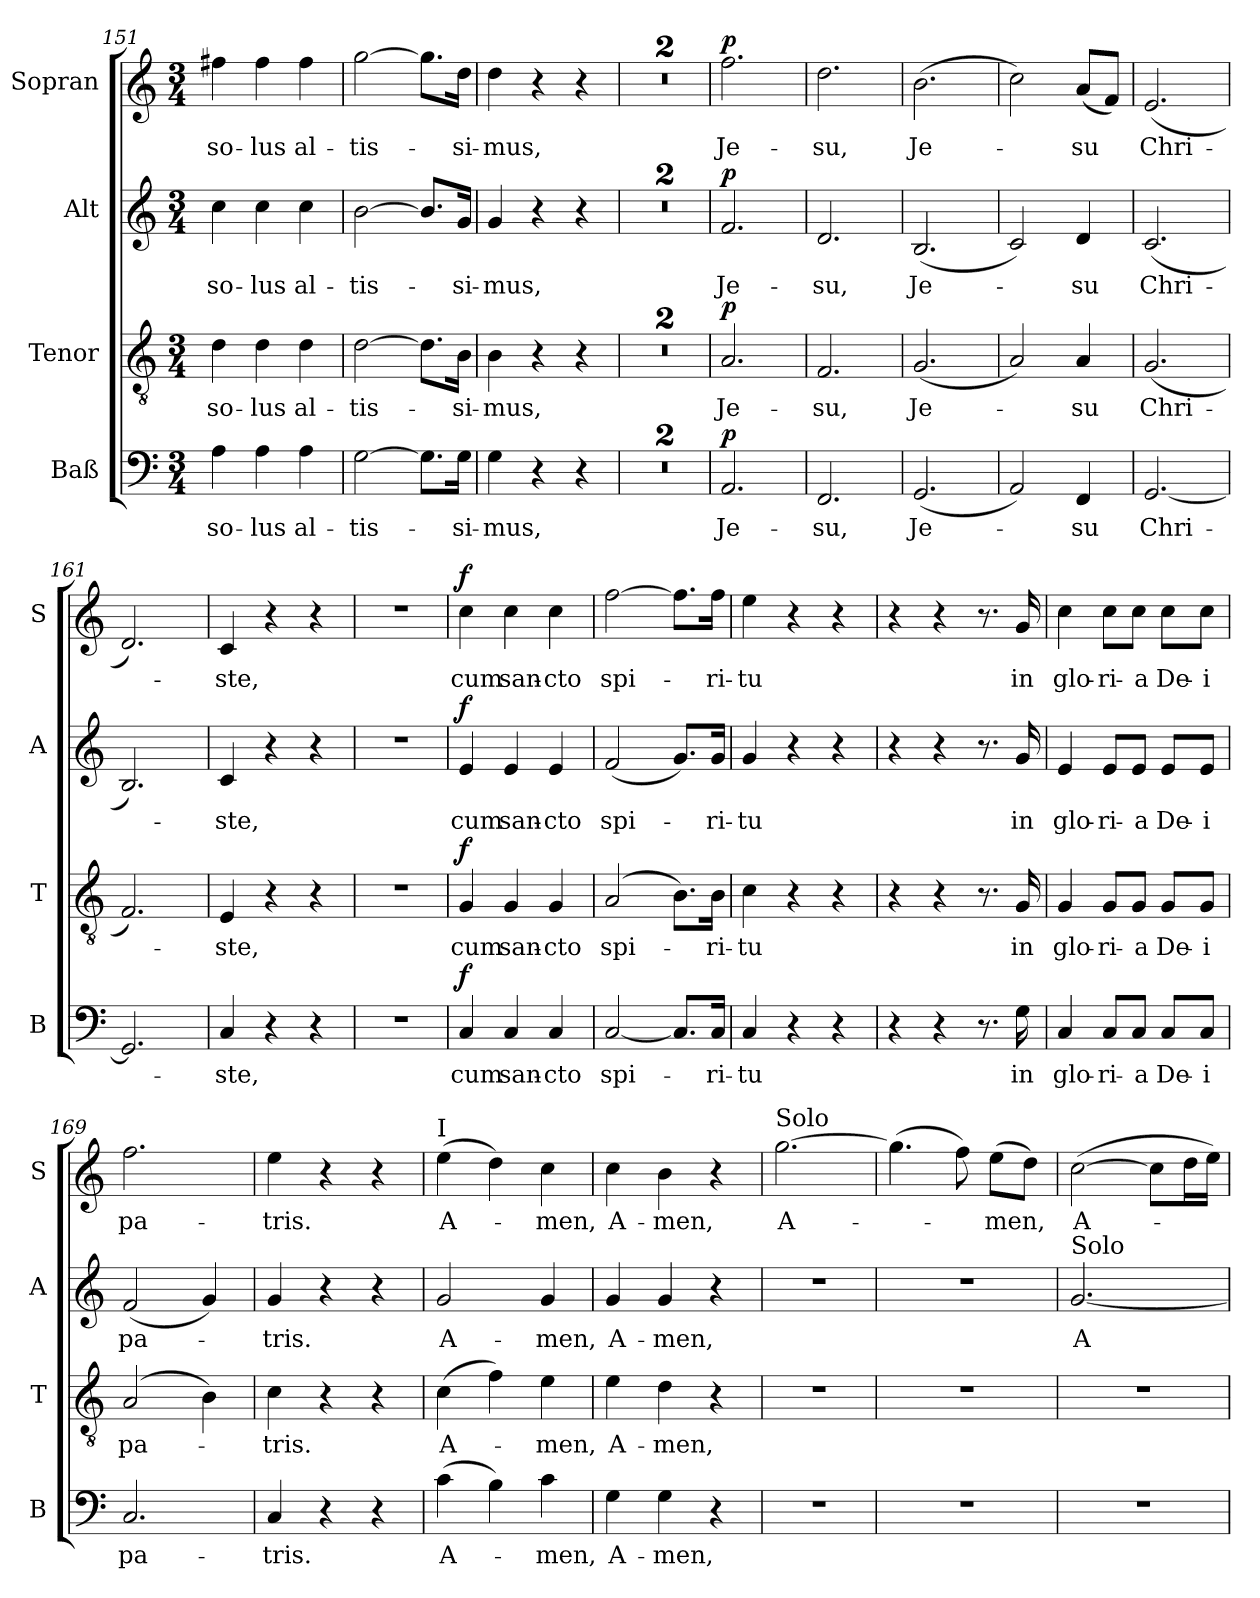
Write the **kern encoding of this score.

**kern	**text	**dynam	**kern	**text	**dynam	**kern	**text	**dynam	**kern	**text	**dynam
*part4	*part4	*part4	*part3	*part3	*part3	*part2	*part2	*part2	*part1	*part1	*part1
*staff4	*staff4	*staff4	*staff3	*staff3	*staff3	*staff2	*staff2	*staff2	*staff1	*staff1	*staff1
*I"Baß	*	*	*I"Tenor	*	*	*I"Alt	*	*	*I"Sopran	*	*
*I'B	*	*	*I'T	*	*	*I'A	*	*	*I'S	*	*
*clefF4	*	*	*clefGv2	*	*	*clefG2	*	*	*clefG2	*	*
*k[]	*	*	*k[]	*	*	*k[]	*	*	*k[]	*	*
*M3/4	*	*	*M3/4	*	*	*M3/4	*	*	*M3/4	*	*
=151	=151	=151	=151	=151	=151	=151	=151	=151	=151	=151	=151
!	!LO:LY:b	!	!	!LO:LY:b	!	!	!LO:LY:b	!	!	!LO:LY:b	!
4A\	so-	.	4d\	so-	.	4cc\	so-	.	4ff#X\	so-	.
!	!LO:LY:b	!	!	!LO:LY:b	!	!	!LO:LY:b	!	!	!LO:LY:b	!
4A\	lus	.	4d\	lus	.	4cc\	lus	.	4ff#\	lus	.
!	!LO:LY:b	!	!	!LO:LY:b	!	!	!LO:LY:b	!	!	!LO:LY:b	!
4A\	al-	.	4d\	al-	.	4cc\	al-	.	4ff#\	al-	.
=152	=152	=152	=152	=152	=152	=152	=152	=152	=152	=152	=152
!	!LO:LY:b	!	!	!LO:LY:b	!	!	!LO:LY:b	!	!	!LO:LY:b	!
[2G\	tis-	.	[2d\	tis-	.	[2b\	tis-	.	[2gg\	tis-	.
8.G\L]	.	.	8.d\L]	.	.	8.b/L]	.	.	8.gg\L]	.	.
!	!LO:LY:b	!	!	!LO:LY:b	!	!	!LO:LY:b	!	!	!LO:LY:b	!
16G\Jk	si-	.	16B\Jk	si-	.	16g/Jk	si-	.	16dd\Jk	si-	.
=153	=153	=153	=153	=153	=153	=153	=153	=153	=153	=153	=153
!	!LO:LY:b	!	!	!LO:LY:b	!	!	!LO:LY:b	!	!	!LO:LY:b	!
4G\	mus,	.	4B\	mus,	.	4g/	mus,	.	4dd\	mus,	.
4r	.	.	4r	.	.	4r	.	.	4r	.	.
4r	.	.	4r	.	.	4r	.	.	4r	.	.
=154	=154	=154	=154	=154	=154	=154	=154	=154	=154	=154	=154
!LO:N:vis=2	!	!	!LO:N:vis=2	!	!	!LO:N:vis=2	!	!	!LO:N:vis=2	!	!
2.r	.	.	2.r	.	.	2.r	.	.	2.r	.	.
=155	=155	=155	=155	=155	=155	=155	=155	=155	=155	=155	=155
!LO:N:vis=2	!	!	!LO:N:vis=2	!	!	!LO:N:vis=2	!	!	!LO:N:vis=2	!	!
2.r	.	.	2.r	.	.	2.r	.	.	2.r	.	.
=156	=156	=156	=156	=156	=156	=156	=156	=156	=156	=156	=156
!	!LO:LY:b	!LO:DY:b	!	!LO:LY:b	!LO:DY:b	!	!LO:LY:b	!LO:DY:b	!	!LO:LY:b	!LO:DY:b
2.AA/	Je-	p	2.A/	Je-	p	2.f/	Je-	p	2.ff\	Je-	p
=157	=157	=157	=157	=157	=157	=157	=157	=157	=157	=157	=157
!	!LO:LY:b	!	!	!LO:LY:b	!	!	!LO:LY:b	!	!	!LO:LY:b	!
2.FF/	su,	.	2.F/	su,	.	2.d/	su,	.	2.dd\	su,	.
!!LO:LB:g=z
=158	=158	=158	=158	=158	=158	=158	=158	=158	=158	=158	=158
!	!LO:LY:b	!	!	!LO:LY:b	!	!	!LO:LY:b	!	!	!LO:LY:b	!
(2.GG/	Je-	.	(2.G/	Je-	.	(2.B/	Je-	.	(2.b\	Je-	.
=159	=159	=159	=159	=159	=159	=159	=159	=159	=159	=159	=159
2AA/)	.	.	2A/)	.	.	2c/)	.	.	2cc\)	.	.
!	!LO:LY:b	!	!	!LO:LY:b	!	!	!LO:LY:b	!	!	!LO:LY:b	!
4FF/	su	.	4A/	su	.	4d/	su	.	(8a/L	su	.
.	.	.	.	.	.	.	.	.	8f/J)	.	.
=160	=160	=160	=160	=160	=160	=160	=160	=160	=160	=160	=160
!	!LO:LY:b	!	!	!LO:LY:b	!	!	!LO:LY:b	!	!	!LO:LY:b	!
[2.GG/	Chri-	.	(2.G/	Chri-	.	(2.c/	Chri-	.	(2.e/	Chri-	.
=161	=161	=161	=161	=161	=161	=161	=161	=161	=161	=161	=161
2.GG/]	.	.	2.F/)	.	.	2.B/)	.	.	2.d/)	.	.
=162	=162	=162	=162	=162	=162	=162	=162	=162	=162	=162	=162
!	!LO:LY:b	!	!	!LO:LY:b	!	!	!LO:LY:b	!	!	!LO:LY:b	!
4C/	ste,	.	4E/	ste,	.	4c/	ste,	.	4c/	ste,	.
4r	.	.	4r	.	.	4r	.	.	4r	.	.
4r	.	.	4r	.	.	4r	.	.	4r	.	.
!!LO:PB:g=z
=163	=163	=163	=163	=163	=163	=163	=163	=163	=163	=163	=163
!LO:N:vis=2	!	!	!LO:N:vis=2	!	!	!LO:N:vis=2	!	!	!LO:N:vis=2	!	!
2.r	.	.	2.r	.	.	2.r	.	.	2.r	.	.
=164	=164	=164	=164	=164	=164	=164	=164	=164	=164	=164	=164
!	!LO:LY:b	!LO:DY:b	!	!LO:LY:b	!LO:DY:b	!	!LO:LY:b	!LO:DY:b	!	!LO:LY:b	!LO:DY:b
4C/	cum	f	4G/	cum	f	4e/	cum	f	4cc\	cum	f
!	!LO:LY:b	!	!	!LO:LY:b	!	!	!LO:LY:b	!	!	!LO:LY:b	!
4C/	san-	.	4G/	san-	.	4e/	san-	.	4cc\	san-	.
!	!LO:LY:b	!	!	!LO:LY:b	!	!	!LO:LY:b	!	!	!LO:LY:b	!
4C/	cto	.	4G/	cto	.	4e/	cto	.	4cc\	cto	.
=165	=165	=165	=165	=165	=165	=165	=165	=165	=165	=165	=165
!	!LO:LY:b	!	!	!LO:LY:b	!	!	!LO:LY:b	!	!	!LO:LY:b	!
[2C/	spi-	.	(2A/	spi-	.	(2f/	spi-	.	[2ff\	spi-	.
8.C/L]	.	.	8.B\L)	.	.	8.g/L)	.	.	8.ff\L]	.	.
!	!LO:LY:b	!	!	!LO:LY:b	!	!	!LO:LY:b	!	!	!LO:LY:b	!
16C/Jk	ri-	.	16B\Jk	ri-	.	16g/Jk	ri-	.	16ff\Jk	ri-	.
=166	=166	=166	=166	=166	=166	=166	=166	=166	=166	=166	=166
!	!LO:LY:b	!	!	!LO:LY:b	!	!	!LO:LY:b	!	!	!LO:LY:b	!
4C/	tu	.	4c\	tu	.	4g/	tu	.	4ee\	tu	.
4r	.	.	4r	.	.	4r	.	.	4r	.	.
4r	.	.	4r	.	.	4r	.	.	4r	.	.
=167	=167	=167	=167	=167	=167	=167	=167	=167	=167	=167	=167
4r	.	.	4r	.	.	4r	.	.	4r	.	.
4r	.	.	4r	.	.	4r	.	.	4r	.	.
8.r	.	.	8.r	.	.	8.r	.	.	8.r	.	.
!	!LO:LY:b	!	!	!LO:LY:b	!	!	!LO:LY:b	!	!	!LO:LY:b	!
16G\	in	.	16G/	in	.	16g/	in	.	16g/	in	.
!!LO:LB:g=z
=168	=168	=168	=168	=168	=168	=168	=168	=168	=168	=168	=168
!	!LO:LY:b	!	!	!LO:LY:b	!	!	!LO:LY:b	!	!	!LO:LY:b	!
4C/	glo-	.	4G/	glo-	.	4e/	glo-	.	4cc\	glo-	.
!	!LO:LY:b	!	!	!LO:LY:b	!	!	!LO:LY:b	!	!	!LO:LY:b	!
8C/L	ri-	.	8G/L	ri-	.	8e/L	ri-	.	8cc\L	ri-	.
!	!LO:LY:b	!	!	!LO:LY:b	!	!	!LO:LY:b	!	!	!LO:LY:b	!
8C/J	a	.	8G/J	a	.	8e/J	a	.	8cc\J	a	.
!	!LO:LY:b	!	!	!LO:LY:b	!	!	!LO:LY:b	!	!	!LO:LY:b	!
8C/L	De-	.	8G/L	De-	.	8e/L	De-	.	8cc\L	De-	.
!	!LO:LY:b	!	!	!LO:LY:b	!	!	!LO:LY:b	!	!	!LO:LY:b	!
8C/J	i	.	8G/J	i	.	8e/J	i	.	8cc\J	i	.
=169	=169	=169	=169	=169	=169	=169	=169	=169	=169	=169	=169
!	!LO:LY:b	!	!	!LO:LY:b	!	!	!LO:LY:b	!	!	!LO:LY:b	!
2.C/	pa-	.	(2A/	pa-	.	(2f/	pa-	.	2.ff\	pa-	.
.	.	.	4B\)	.	.	4g/)	.	.	.	.	.
=170	=170	=170	=170	=170	=170	=170	=170	=170	=170	=170	=170
!	!LO:LY:b	!	!	!LO:LY:b	!	!	!LO:LY:b	!	!	!LO:LY:b	!
4C/	tris.	.	4c\	tris.	.	4g/	tris.	.	4ee\	tris.	.
4r	.	.	4r	.	.	4r	.	.	4r	.	.
4r	.	.	4r	.	.	4r	.	.	4r	.	.
=171	=171	=171	=171	=171	=171	=171	=171	=171	=171	=171	=171
!	!	!	!	!	!	!	!	!	!LO:TX:a:t=I	!	!
!	!LO:LY:b	!	!	!LO:LY:b	!	!	!LO:LY:b	!	!	!LO:LY:b	!
(4c\	A-	.	(4c\	A-	.	2g/	A-	.	(4ee\	A-	.
4B\)	.	.	4f\)	.	.	.	.	.	4dd\)	.	.
!	!LO:LY:b	!	!	!LO:LY:b	!	!	!LO:LY:b	!	!	!LO:LY:b	!
4c\	men,	.	4e\	men,	.	4g/	men,	.	4cc\	men,	.
=172	=172	=172	=172	=172	=172	=172	=172	=172	=172	=172	=172
!	!LO:LY:b	!	!	!LO:LY:b	!	!	!LO:LY:b	!	!	!LO:LY:b	!
4G\	A-	.	4e\	A-	.	4g/	A-	.	4cc\	A-	.
!	!LO:LY:b	!	!	!LO:LY:b	!	!	!LO:LY:b	!	!	!LO:LY:b	!
4G\	men,	.	4d\	men,	.	4g/	men,	.	4b\	men,	.
4r	.	.	4r	.	.	4r	.	.	4r	.	.
=173	=173	=173	=173	=173	=173	=173	=173	=173	=173	=173	=173
!	!	!	!	!	!	!	!	!	!LO:TX:a:t=Solo	!	!
!LO:N:vis=2	!	!	!LO:N:vis=2	!	!	!LO:N:vis=2	!	!	!	!LO:LY:b	!
2.r	.	.	2.r	.	.	2.r	.	.	[2.gg\	A-	.
!!LO:PB:g=z
=174	=174	=174	=174	=174	=174	=174	=174	=174	=174	=174	=174
!LO:N:vis=2	!	!	!LO:N:vis=2	!	!	!LO:N:vis=2	!	!	!	!	!
2.r	.	.	2.r	.	.	2.r	.	.	(4.gg\]	.	.
.	.	.	.	.	.	.	.	.	8ff\)	.	.
!	!	!	!	!	!	!	!	!	!	!LO:LY:b	!
.	.	.	.	.	.	.	.	.	(8ee\L	men,	.
.	.	.	.	.	.	.	.	.	8dd\J)	.	.
=175	=175	=175	=175	=175	=175	=175	=175	=175	=175	=175	=175
!	!	!	!	!	!	!LO:TX:a:t=Solo	!	!	!	!	!
!LO:N:vis=2	!	!	!LO:N:vis=2	!	!	!	!LO:LY:b	!	!	!LO:LY:b	!
2.r	.	.	2.r	.	.	[2.g/	A-	.	([2cc\	A-	.
.	.	.	.	.	.	.	.	.	8cc\L]	.	.
.	.	.	.	.	.	.	.	.	16dd\L	.	.
.	.	.	.	.	.	.	.	.	16ee\JJ)	.	.
=	=	=	=	=	=	=	=	=	=	=	=
*-	*-	*-	*-	*-	*-	*-	*-	*-	*-	*-	*-
